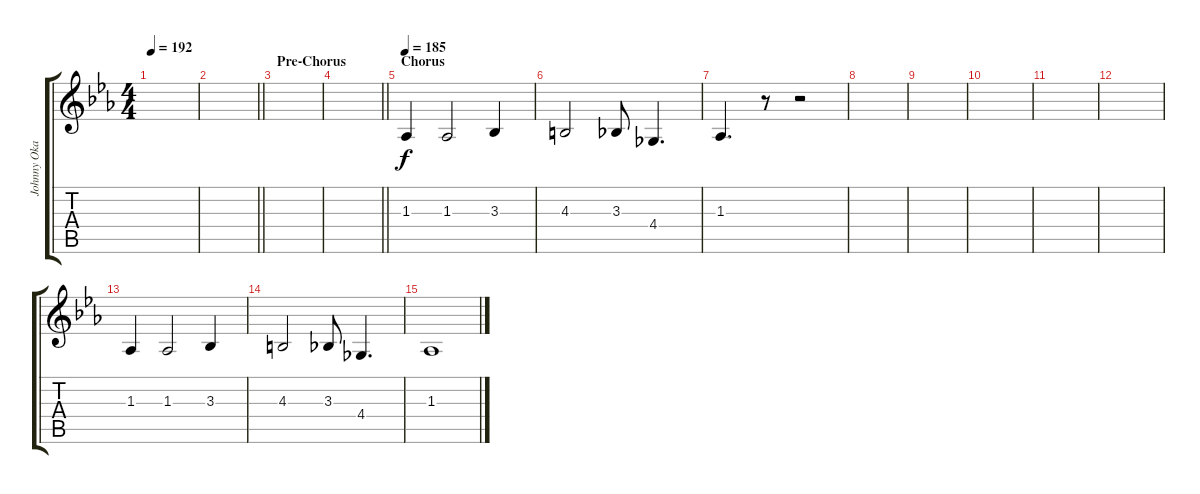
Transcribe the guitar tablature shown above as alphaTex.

\track ("Johnny Okay - Backing Vocal" "Johnny Oka") {instrument oboe}
\staff {score tabs}
\tuning (E4 B3 G3 D3 A2 E2) {hide}
\ts (4 4)
\tempo 192
\clef g2
\ks eb
|
\barLineRight lightlight
|
\section ("" "Pre-Chorus")
|
\barLineRight lightlight
|
\section ("" "Chorus")
\tempo 185
1.3.4 1.3.2 3.3.4 |
4.3.2 3.3.8 4.4.4{d} |
1.3.4{d} r.8 r.2 |
|
|
|
|
|
1.3.4 1.3.2 3.3.4 |
4.3.2 3.3.8 4.4.4{d} |
1.3.1
